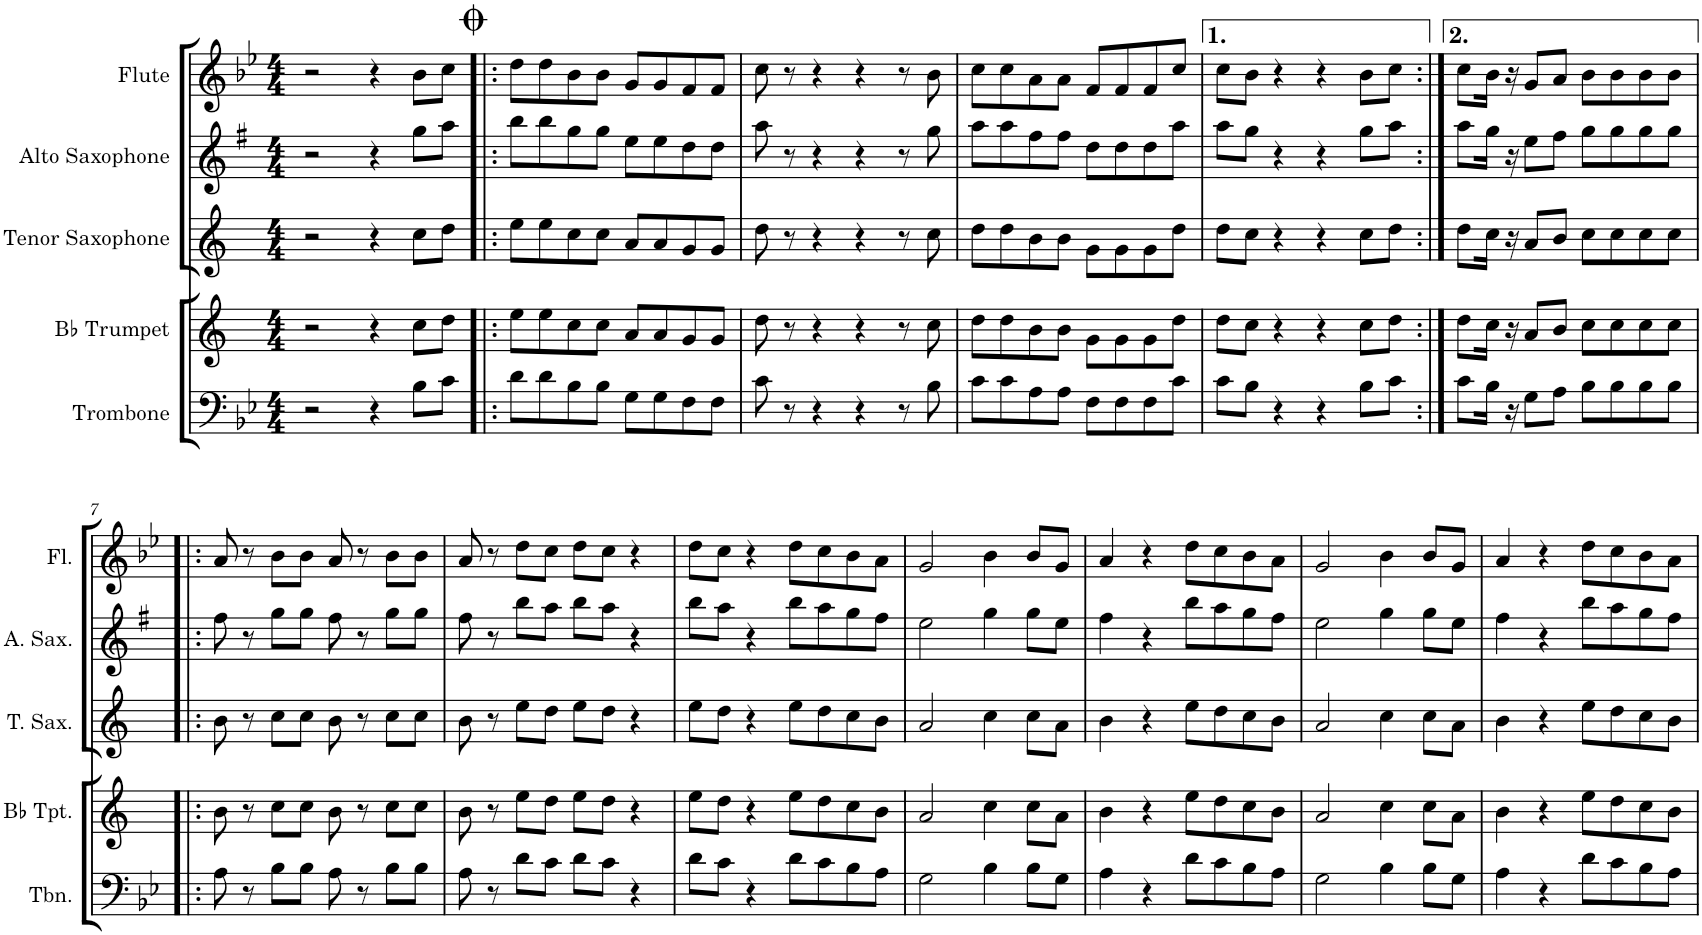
**kern	**kern	**kern	**kern	**kern
*part5	*part4	*part3	*part2	*part1
*staff5	*staff4	*staff3	*staff2	*staff1
*I"Trombone	*I"Bb Trumpet	*I"Tenor Saxophone	*I"Alto Saxophone	*I"Flute
*I'Tbn.	*I'Bb Tpt.	*I'T. Sax.	*I'A. Sax.	*I'Fl.
*clefF4	*clefG2	*clefG2	*clefG2	*clefG2
*	*Trd1c2	*Trd8c14	*Trd5c9	*
*k[b-e-]	*k[]	*k[]	*k[f#]	*k[b-e-]
*M4/4	*M4/4	*M4/4	*M4/4	*M4/4
=1	=1	=1	=1	=1
2r	2r	2r	2r	2r
4r	4r	4r	4r	4r
8B-\L	8cc\L	8cc\L	8gg\L	8b-\L
8c\J	8dd\J	8dd\J	8aa\J	8cc\J
=2!|:	=2!|:	=2!|:	=2!|:	=2!|:
8d\L	8ee\L	8ee\L	8bb\L	8dd\L
8d\	8ee\	8ee\	8bb\	8dd\
8B-\	8cc\	8cc\	8gg\	8b-\
8B-\J	8cc\J	8cc\J	8gg\J	8b-\J
8G\L	8a/L	8a/L	8ee\L	8g/L
8G\	8a/	8a/	8ee\	8g/
8F\	8g/	8g/	8dd\	8f/
8F\J	8g/J	8g/J	8dd\J	8f/J
=3	=3	=3	=3	=3
8c\	8dd\	8dd\	8aa\	8cc\
8r	8r	8r	8r	8r
4r	4r	4r	4r	4r
4r	4r	4r	4r	4r
8r	8r	8r	8r	8r
8B-\	8cc\	8cc\	8gg\	8b-\
=4	=4	=4	=4	=4
8c\L	8dd\L	8dd\L	8aa\L	8cc\L
8c\	8dd\	8dd\	8aa\	8cc\
8A\	8b\	8b\	8ff#\	8a\
8A\J	8b\J	8b\J	8ff#\J	8a\J
8F\L	8g\L	8g\L	8dd\L	8f/L
8F\	8g\	8g\	8dd\	8f/
8F\	8g\	8g\	8dd\	8f/
8c\J	8dd\J	8dd\J	8aa\J	8cc/J
=5	=5	=5	=5	=5
8c\L	8dd\L	8dd\L	8aa\L	8cc\L
8B-\J	8cc\J	8cc\J	8gg\J	8b-\J
4r	4r	4r	4r	4r
4r	4r	4r	4r	4r
8B-\L	8cc\L	8cc\L	8gg\L	8b-\L
8c\J	8dd\J	8dd\J	8aa\J	8cc\J
=6:|!	=6:|!	=6:|!	=6:|!	=6:|!
8c\L	8dd\L	8dd\L	8aa\L	8cc\L
16B-\Jk	16cc\Jk	16cc\Jk	16gg\Jk	16b-\Jk
16r	16r	16r	16r	16r
8G\L	8a/L	8a/L	8ee\L	8g/L
8A\J	8b/J	8b/J	8ff#\J	8a/J
8B-\L	8cc\L	8cc\L	8gg\L	8b-\L
8B-\	8cc\	8cc\	8gg\	8b-\
8B-\	8cc\	8cc\	8gg\	8b-\
8B-\J	8cc\J	8cc\J	8gg\J	8b-\J
!!LO:LB:g=z
=7!|:	=7!|:	=7!|:	=7!|:	=7!|:
8A\	8b\	8b\	8ff#\	8a/
8r	8r	8r	8r	8r
8B-\L	8cc\L	8cc\L	8gg\L	8b-\L
8B-\J	8cc\J	8cc\J	8gg\J	8b-\J
8A\	8b\	8b\	8ff#\	8a/
8r	8r	8r	8r	8r
8B-\L	8cc\L	8cc\L	8gg\L	8b-\L
8B-\J	8cc\J	8cc\J	8gg\J	8b-\J
=8	=8	=8	=8	=8
8A\	8b\	8b\	8ff#\	8a/
8r	8r	8r	8r	8r
8d\L	8ee\L	8ee\L	8bb\L	8dd\L
8c\J	8dd\J	8dd\J	8aa\J	8cc\J
8d\L	8ee\L	8ee\L	8bb\L	8dd\L
8c\J	8dd\J	8dd\J	8aa\J	8cc\J
4r	4r	4r	4r	4r
=9	=9	=9	=9	=9
8d\L	8ee\L	8ee\L	8bb\L	8dd\L
8c\J	8dd\J	8dd\J	8aa\J	8cc\J
4r	4r	4r	4r	4r
8d\L	8ee\L	8ee\L	8bb\L	8dd\L
8c\	8dd\	8dd\	8aa\	8cc\
8B-\	8cc\	8cc\	8gg\	8b-\
8A\J	8b\J	8b\J	8ff#\J	8a\J
=10	=10	=10	=10	=10
2G\	2a/	2a/	2ee\	2g/
4B-\	4cc\	4cc\	4gg\	4b-\
8B-\L	8cc\L	8cc\L	8gg\L	8b-/L
8G\J	8a\J	8a\J	8ee\J	8g/J
=11	=11	=11	=11	=11
4A\	4b\	4b\	4ff#\	4a/
4r	4r	4r	4r	4r
8d\L	8ee\L	8ee\L	8bb\L	8dd\L
8c\	8dd\	8dd\	8aa\	8cc\
8B-\	8cc\	8cc\	8gg\	8b-\
8A\J	8b\J	8b\J	8ff#\J	8a\J
=12	=12	=12	=12	=12
2G\	2a/	2a/	2ee\	2g/
4B-\	4cc\	4cc\	4gg\	4b-\
8B-\L	8cc\L	8cc\L	8gg\L	8b-/L
8G\J	8a\J	8a\J	8ee\J	8g/J
=13	=13	=13	=13	=13
4A\	4b\	4b\	4ff#\	4a/
4r	4r	4r	4r	4r
8d\L	8ee\L	8ee\L	8bb\L	8dd\L
8c\	8dd\	8dd\	8aa\	8cc\
8B-\	8cc\	8cc\	8gg\	8b-\
8A\J	8b\J	8b\J	8ff#\J	8a\J
=	=	=	=	=
*-	*-	*-	*-	*-
